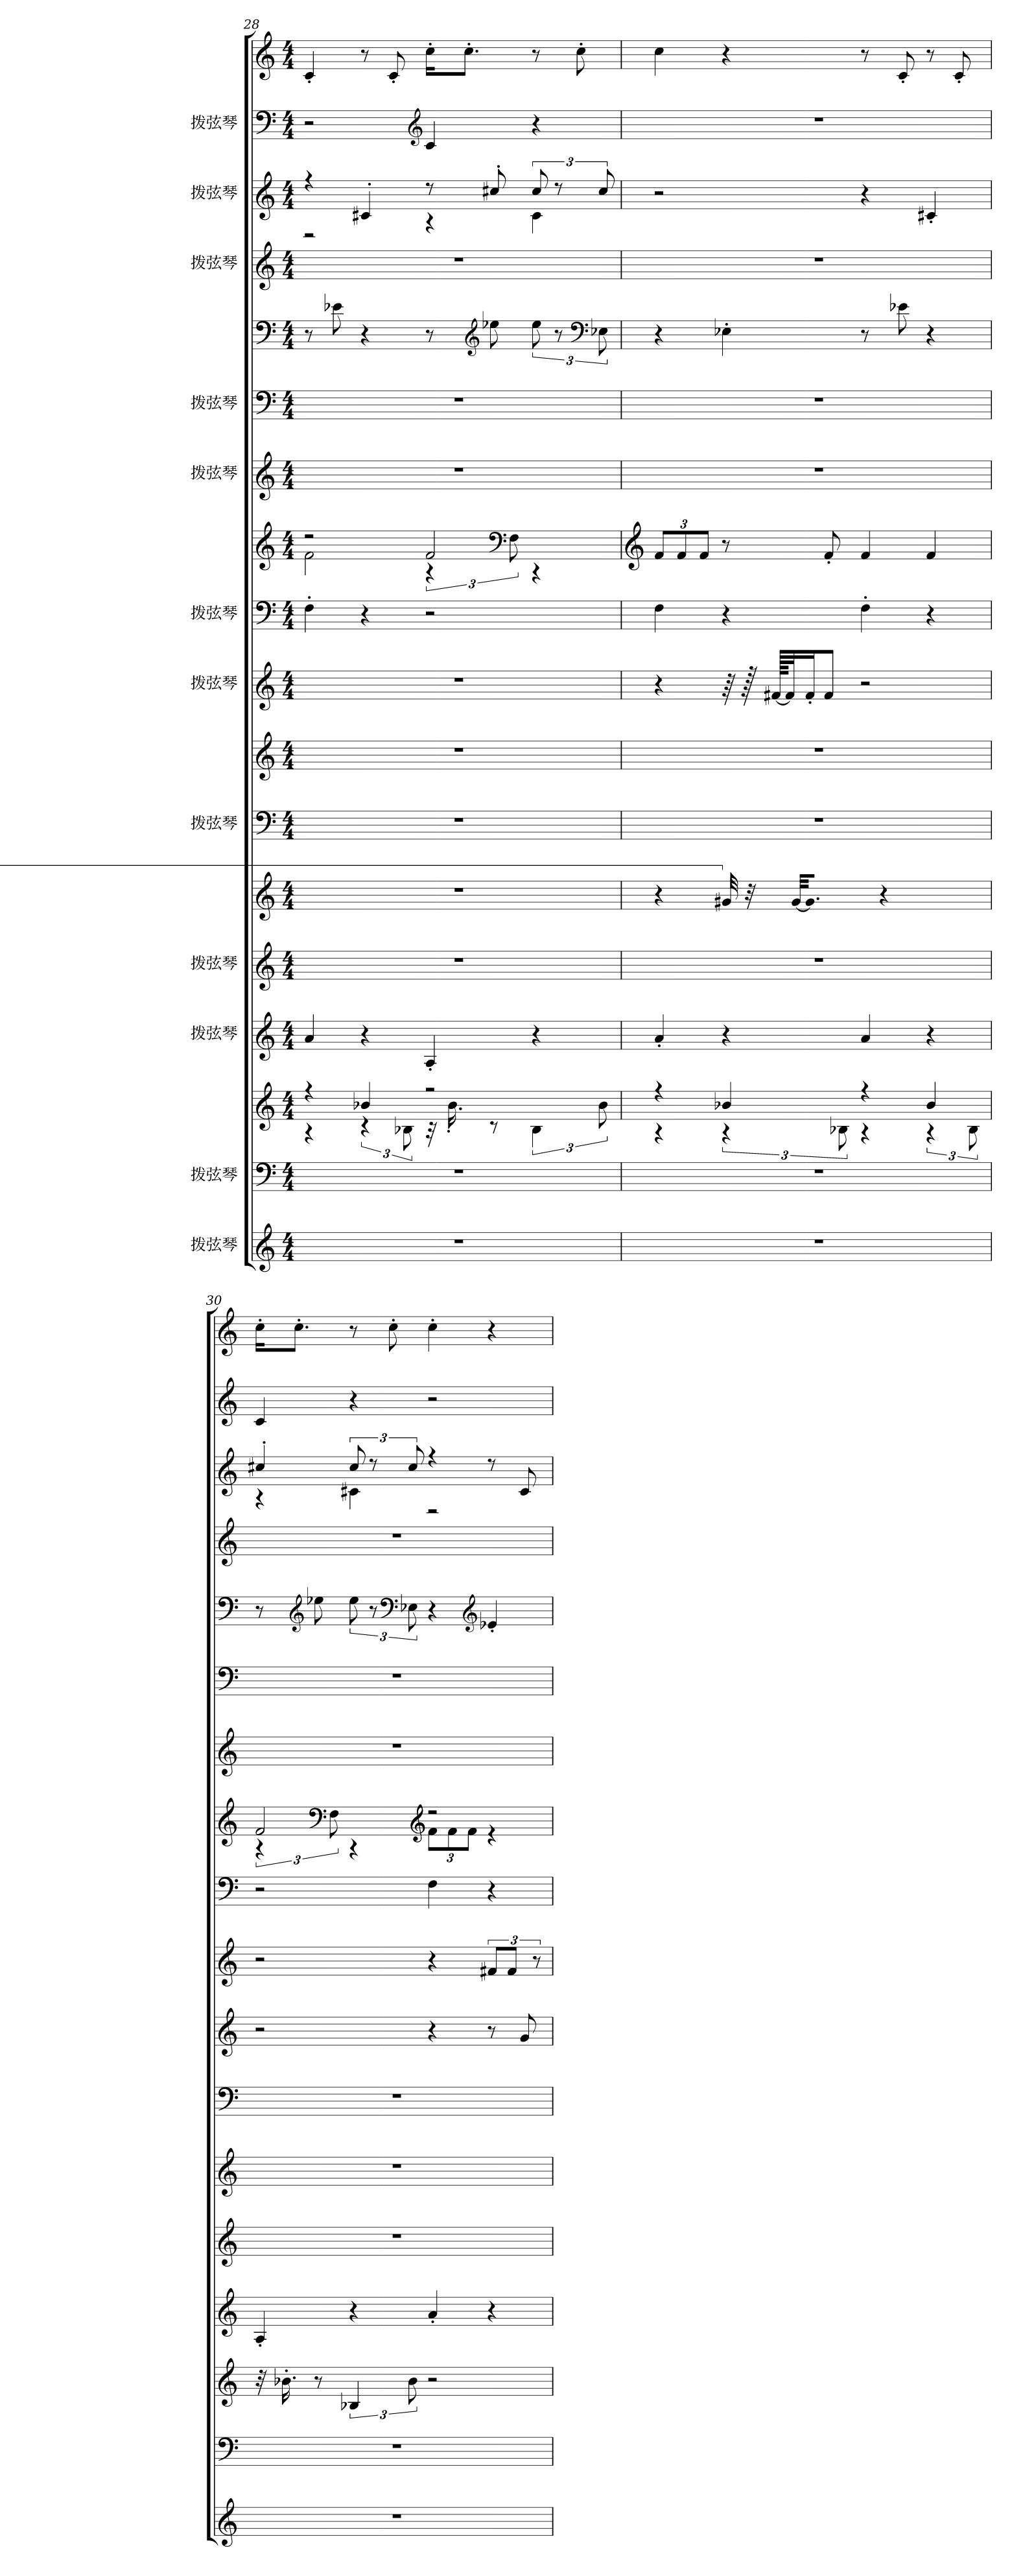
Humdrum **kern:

**kern	**kern	**kern	**kern	**kern	**kern	**kern	**kern	**kern	**kern	**kern	**kern	**kern	**kern	**kern	**kern	**kern	**kern
*part12	*part11	*part11	*part10	*part9	*part9	*part8	*part8	*part7	*part6	*part6	*part5	*part4	*part4	*part3	*part2	*part1	*part1
*staff18	*staff17	*staff16	*staff15	*staff14	*staff13	*staff12	*staff11	*staff10	*staff9	*staff8	*staff7	*staff6	*staff5	*staff4	*staff3	*staff2	*staff1
*I"拨弦琴	*I"拨弦琴	*	*I"拨弦琴	*I"拨弦琴	*	*I"拨弦琴	*	*I"拨弦琴	*I"拨弦琴	*	*I"拨弦琴	*I"拨弦琴	*	*I"拨弦琴	*I"拨弦琴	*I"拨弦琴	*
!!LO:PB:g=z
*clefG2	*clefF4	*clefG2	*clefG2	*clefG2	*clefG2	*clefF4	*clefG2	*clefG2	*clefF4	*clefG2	*clefG2	*clefF4	*clefF4	*clefG2	*clefG2	*clefF4	*clefG2
*k[]	*k[]	*k[]	*k[]	*k[]	*k[]	*k[]	*k[]	*k[]	*k[]	*k[]	*k[]	*k[]	*k[]	*k[]	*k[]	*k[]	*k[]
*M4/4	*M4/4	*M4/4	*M4/4	*M4/4	*M4/4	*M4/4	*M4/4	*M4/4	*M4/4	*M4/4	*M4/4	*M4/4	*M4/4	*M4/4	*M4/4	*M4/4	*M4/4
=28	=28	=28	=28	=28	=28	=28	=28	=28	=28	=28	=28	=28	=28	=28	=28	=28	=28
*	*	*^	*	*	*	*	*	*	*	*^	*	*	*	*	*^	*	*
1r	1r	4r	4r	4a/	1r	1r	1r	1r	1r	4F'\	2r	2f\	1r	1r	8r	1r	4r	2r	2r	4c'/
.	.	.	.	.	.	.	.	.	.	.	.	.	.	.	8e-X\	.	.	.	.	.
.	.	4b-X/	6r	4r	.	.	.	.	.	4r	.	.	.	.	4r	.	4c#X'/	.	.	8r
.	.	.	.	.	.	.	.	.	.	.	.	.	.	.	.	.	.	.	.	8c'/
.	.	.	12B-X\	.	.	.	.	.	.	.	.	.	.	.	.	.	.	.	.	.
*	*	*	*	*	*	*	*	*	*	*	*	*	*	*	*	*	*	*	*clefG2	*
.	.	2r	32r	4A'/	.	.	.	.	.	2r	2f/	6r	.	.	8r	.	8r	4r	4c/	16cc'\KL
.	.	.	16.b-'\	.	.	.	.	.	.	.	.	.	.	.	.	.	.	.	.	.
.	.	.	.	.	.	.	.	.	.	.	.	.	.	.	.	.	.	.	.	8.cc'\J
*	*	*	*	*	*	*	*	*	*	*	*	*	*	*	*clefG2	*	*	*	*	*
.	.	.	8r	.	.	.	.	.	.	.	.	.	.	.	8ee-X\	.	8cc#X'/	.	.	.
*	*	*	*	*	*	*	*	*	*	*	*clefF4	*	*	*	*	*	*	*	*	*
.	.	.	.	.	.	.	.	.	.	.	.	12F\	.	.	.	.	.	.	.	.
.	.	.	6B-\	4r	.	.	.	.	.	.	.	4r	.	.	12ee-\	.	12cc#/	4c#\	4r	8r
.	.	.	.	.	.	.	.	.	.	.	.	.	.	.	12r	.	12r	.	.	.
.	.	.	.	.	.	.	.	.	.	.	.	.	.	.	.	.	.	.	.	8cc'\
*	*	*	*	*	*	*	*	*	*	*	*	*	*	*	*clefF4	*	*	*	*	*
.	.	.	12b-\	.	.	.	.	.	.	.	.	.	.	.	12E-X\	.	12cc#/	.	.	.
*	*	*	*	*	*	*	*	*	*	*	*v	*v	*	*	*	*	*v	*v	*	*
=29	=29	=29	=29	=29	=29	=29	=29	=29	=29	=29	=29	=29	=29	=29	=29	=29	=29	=29
*	*	*	*	*	*	*	*	*	*	*	*clefG2	*	*	*	*	*	*	*
*	*	*	*	*	*	*	*	*	*	*	*Xbrackettup	*	*	*	*	*	*	*
1r	1r	4r	4r	4a'/	1r	4r	1r	1r	4r	4F\	12f/L	1r	1r	4r	1r	2r	1r	4cc\
.	.	.	.	.	.	.	.	.	.	.	12f/	.	.	.	.	.	.	.
.	.	.	.	.	.	.	.	.	.	.	12f/J	.	.	.	.	.	.	.
.	.	4b-X/	6r	4r	.	48g#X/	.	.	64r	4r	8r	.	.	4E-X'\	.	.	.	4r
.	.	.	.	.	.	.	.	.	128r	.	.	.	.	.	.	.	.	.
.	.	.	.	.	.	48r	.	.	.	.	.	.	.	.	.	.	.	.
.	.	.	.	.	.	.	.	.	[128f#X/KKLLL	.	.	.	.	.	.	.	.	.
.	.	.	.	.	.	.	.	.	32f#/J]	.	.	.	.	.	.	.	.	.
.	.	.	.	.	.	[48g#/KKL	.	.	.	.	.	.	.	.	.	.	.	.
.	.	.	.	.	.	8.g#/J]	.	.	16f#'/J	.	.	.	.	.	.	.	.	.
.	.	.	.	.	.	.	.	.	8f#/J	.	8f'/	.	.	.	.	.	.	.
.	.	.	12B-X\	.	.	.	.	.	.	.	.	.	.	.	.	.	.	.
.	.	4r	4r	4a/	.	2r	.	.	2r	4F'\	4f/	.	.	8r	.	4r	.	8r
.	.	.	.	.	.	.	.	.	.	.	.	.	.	8e-X\	.	.	.	8c'/
.	.	4b-/	6r	4r	.	.	.	.	.	4r	4f/	.	.	4r	.	4c#X'/	.	8r
.	.	.	.	.	.	.	.	.	.	.	.	.	.	.	.	.	.	8c'/
.	.	.	12B-\	.	.	.	.	.	.	.	.	.	.	.	.	.	.	.
*	*	*v	*v	*	*	*	*	*	*	*	*	*	*	*	*	*	*	*
!!LO:PB:g=z
=30	=30	=30	=30	=30	=30	=30	=30	=30	=30	=30	=30	=30	=30	=30	=30	=30	=30
*	*	*	*	*	*	*	*	*	*	*^	*	*	*	*	*	*	*
*	*	*	*	*	*	*	*	*	*	*	*brackettup	*	*	*	*	*	*	*
*	*	*	*	*	*	*	*	*	*	*	*	*	*	*	*	*^	*	*
1r	1r	32r	4A'/	1r	1r	1r	2r	2r	2r	2f/	6r	1r	1r	8r	1r	4cc#X'/	4r	4c/	16cc'\KL
.	.	16.b-X'\	.	.	.	.	.	.	.	.	.	.	.	.	.	.	.	.	.
.	.	.	.	.	.	.	.	.	.	.	.	.	.	.	.	.	.	.	8.cc'\J
*	*	*	*	*	*	*	*	*	*	*	*	*	*	*clefG2	*	*	*	*	*
.	.	8r	.	.	.	.	.	.	.	.	.	.	.	8ee-X\	.	.	.	.	.
*	*	*	*	*	*	*	*	*	*	*clefF4	*	*	*	*	*	*	*	*	*
.	.	.	.	.	.	.	.	.	.	.	12F\	.	.	.	.	.	.	.	.
.	.	6B-X/	4r	.	.	.	.	.	.	.	4r	.	.	12ee-\	.	12cc#/	4c#X\	4r	8r
.	.	.	.	.	.	.	.	.	.	.	.	.	.	12r	.	12r	.	.	.
.	.	.	.	.	.	.	.	.	.	.	.	.	.	.	.	.	.	.	8cc'\
*	*	*	*	*	*	*	*	*	*	*	*	*	*	*clefF4	*	*	*	*	*
.	.	12b-\	.	.	.	.	.	.	.	.	.	.	.	12E-X\	.	12cc#/	.	.	.
*	*	*	*	*	*	*	*	*	*	*clefG2	*	*	*	*	*	*	*	*	*
*	*	*	*	*	*	*	*	*	*	*	*Xbrackettup	*	*	*	*	*	*	*	*
.	.	2r	4a'/	.	.	.	4r	4r	4F\	2r	12f\L	.	.	4r	.	4r	2r	2r	4cc'\
.	.	.	.	.	.	.	.	.	.	.	12f\	.	.	.	.	.	.	.	.
.	.	.	.	.	.	.	.	.	.	.	12f\J	.	.	.	.	.	.	.	.
*	*	*	*	*	*	*	*	*	*	*	*	*	*	*clefG2	*	*	*	*	*
.	.	.	4r	.	.	.	8r	12f#X/L	4r	.	4r	.	.	4e-X'/	.	8r	.	.	4r
.	.	.	.	.	.	.	.	12f#/J	.	.	.	.	.	.	.	.	.	.	.
.	.	.	.	.	.	.	8g/	.	.	.	.	.	.	.	.	8c#/	.	.	.
.	.	.	.	.	.	.	.	12r	.	.	.	.	.	.	.	.	.	.	.
*	*	*	*	*	*	*	*	*	*	*v	*v	*	*	*	*	*v	*v	*	*
=	=	=	=	=	=	=	=	=	=	=	=	=	=	=	=	=	=
*-	*-	*-	*-	*-	*-	*-	*-	*-	*-	*-	*-	*-	*-	*-	*-	*-	*-
